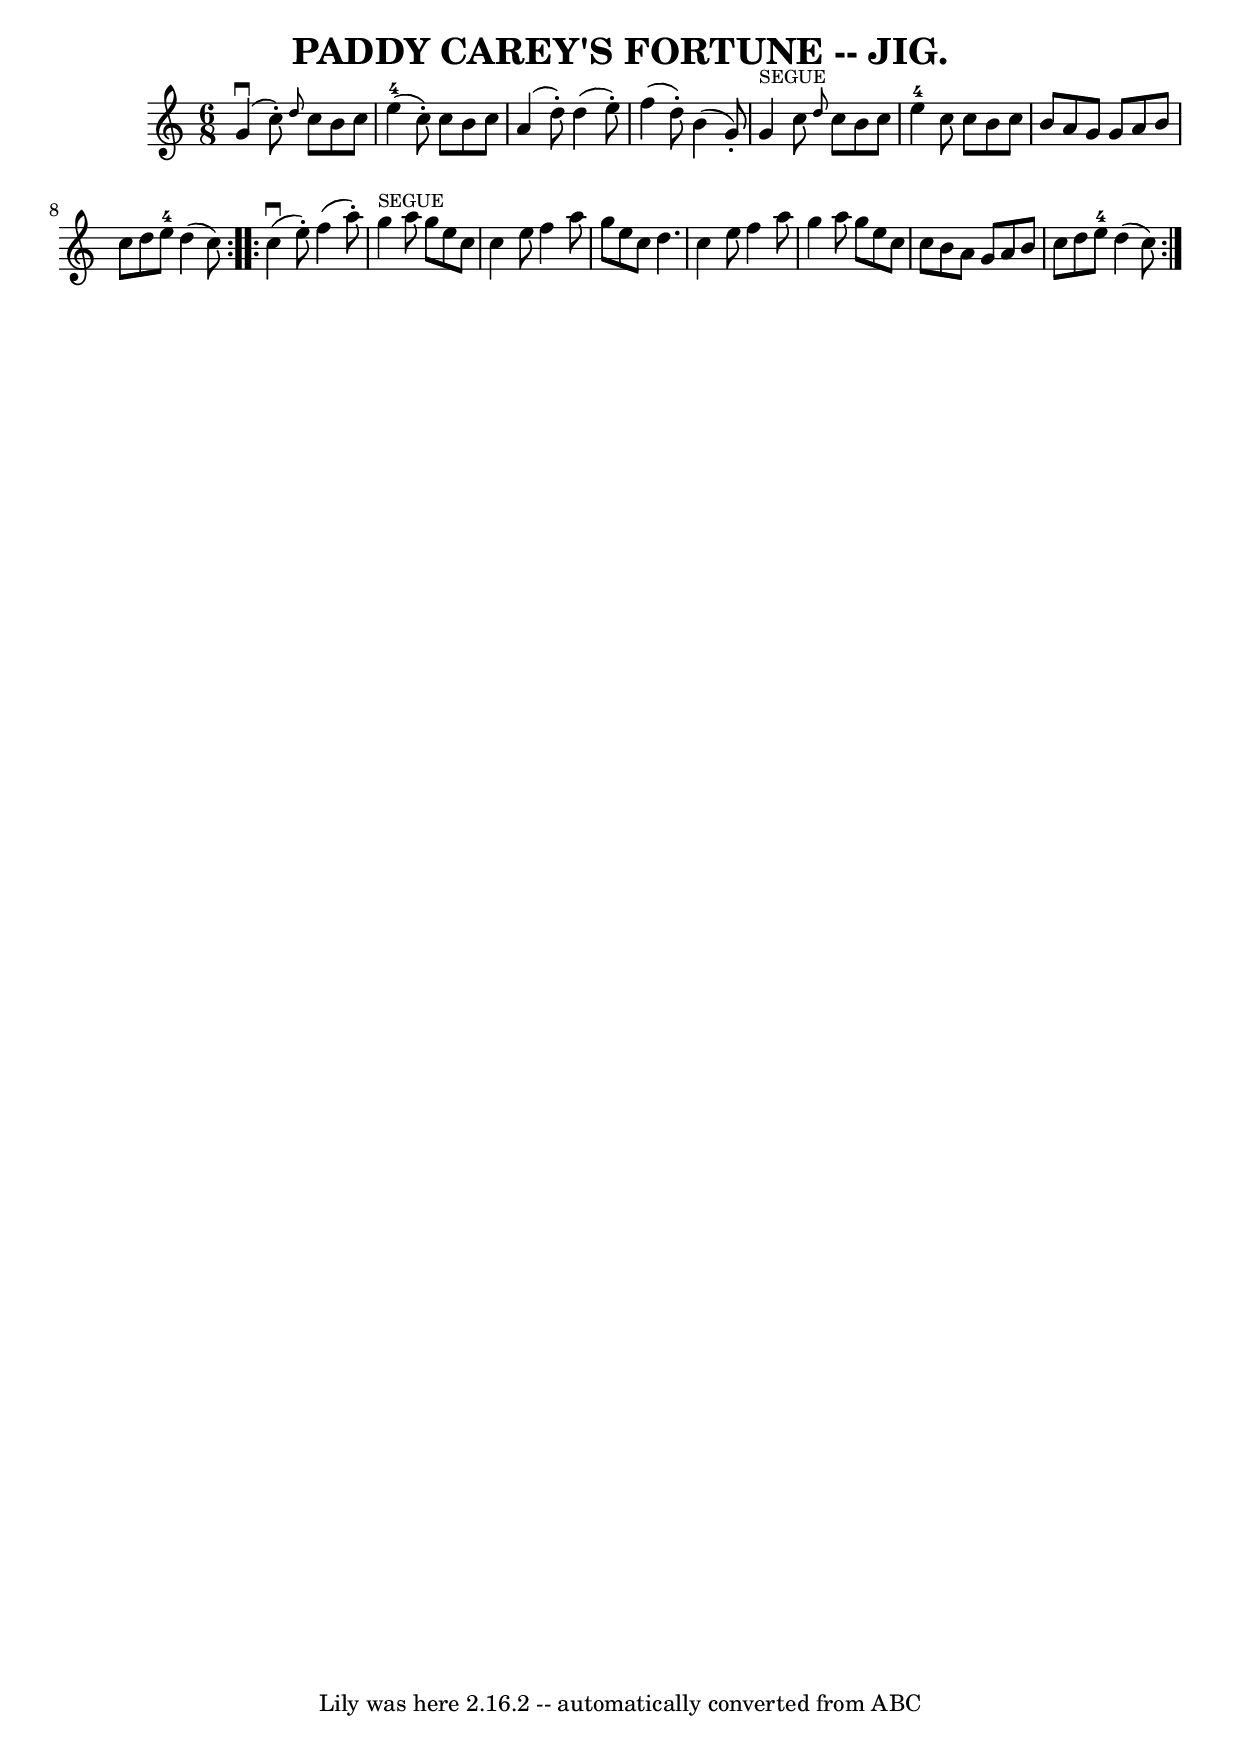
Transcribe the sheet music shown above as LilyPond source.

\version "2.16.2"
\include "Mammoth.ily"
\header {
  %% book = "Coles pg. 75.5"
  crossRefNumber = "13"
  footnotes = ""
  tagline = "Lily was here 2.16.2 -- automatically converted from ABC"
  title = "PADDY CAREY'S FORTUNE -- JIG."

}
voicedefault =  {



  \repeat volta 2 {

    \time 6/8 
    \key c \major g'4 (^\downbow c''8 -.) \grace { d''8  
						 }   
    c''8 b'8 c''8  |
    e''4-4(c''8 -.) c''8 b'8 c''8 
    |
    a'4 (d''8 -.) d''4 (e''8 -.) |
    f''4 (d''8 
    -.) b'4 (g'8 -.) |
    g'4^\segue c''8  \grace { d''8  

			    } c''8 b'8 c''8    |
    e''4-4 c''8 c''8 b'8 c''8  
    |
    b'8 a'8 g'8 g'8 a'8 b'8  |
    c''8 d''8    
    e''8-4 d''4 (c''8) 
  }     
  \repeat volta 2 {
    c''4 (^\downbow   
    e''8 -.) f''4 (a''8 -.) |
    g''4^\segue a''8 g''8    
    e''8 c''8  |
    c''4 e''8 f''4 a''8  |
    g''8 e''8  
    c''8 d''4.  |
    c''4 e''8 f''4 a''8  |
    g''4    
    a''8 g''8 e''8 c''8  |
    c''8 b'8 a'8 g'8 a'8    
    b'8  |
    c''8 d''8 e''8-4 d''4 (c''8) 
  }   

}

\score{
  <<

    \context Staff="default"
    {
      \voicedefault 
      
    }

  >>
  \layout {
    
  }
  \midi {
  }

}
